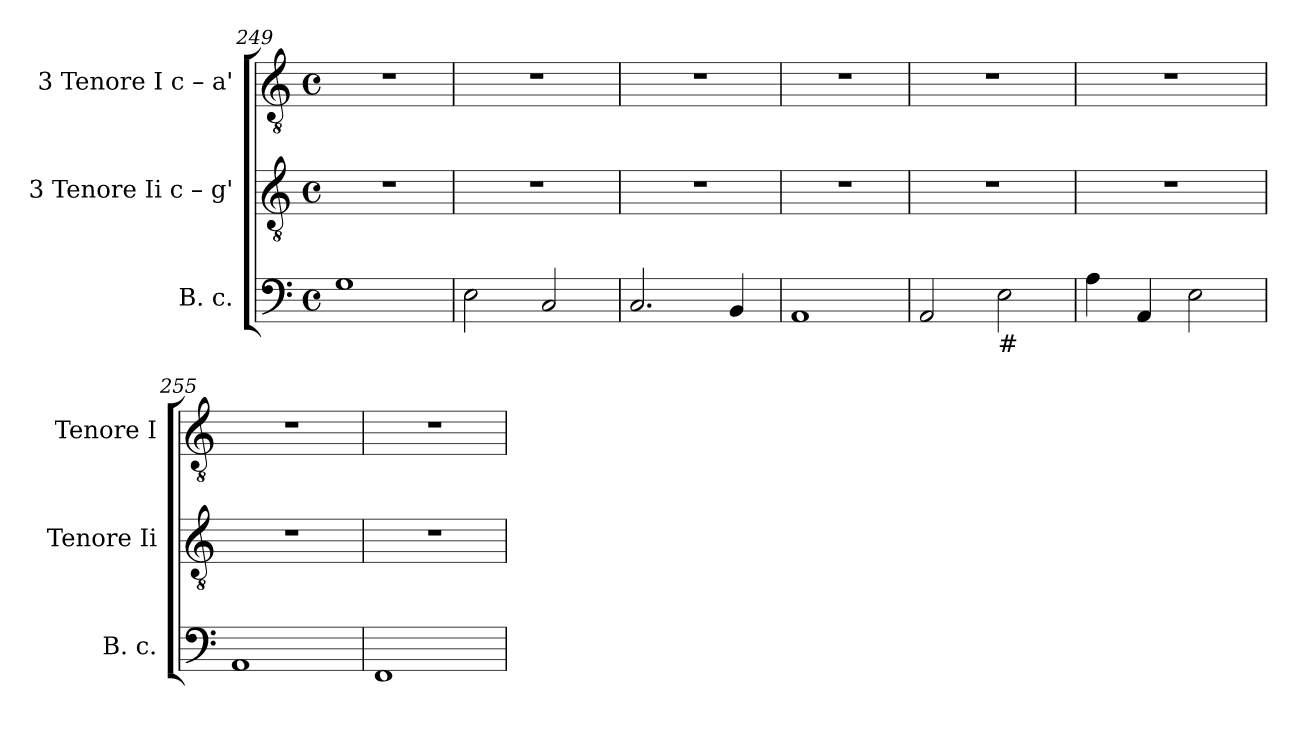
**kern	**kern	**kern
*part3	*part2	*part1
*staff3	*staff2	*staff1
*I"B. c.	*I"3 Tenore Ii c – g'	*I"3 Tenore I c – a'
*I'B. c.	*I'Tenore Ii	*I'Tenore I
*clefF4	*clefGv2	*clefGv2
*k[]	*k[]	*k[]
*C:	*C:	*C:
*M4/4	*M4/4	*M4/4
*met(c)	*met(c)	*met(c)
=249	=249	=249
1G	1r	1r
=250	=250	=250
2E\	1r	1r
2C/	.	.
=251	=251	=251
2.C/	1r	1r
4BB/	.	.
=252	=252	=252
1AA	1r	1r
=253	=253	=253
2AA/	1r	1r
!LO:TX:b:t=#	!	!
2E\	.	.
!!LO:LB:g=z
=254	=254	=254
4A\	1r	1r
4AA/	.	.
2E\	.	.
=255	=255	=255
1AA	1r	1r
=256	=256	=256
1FF	1r	1r
=	=	=
*-	*-	*-
